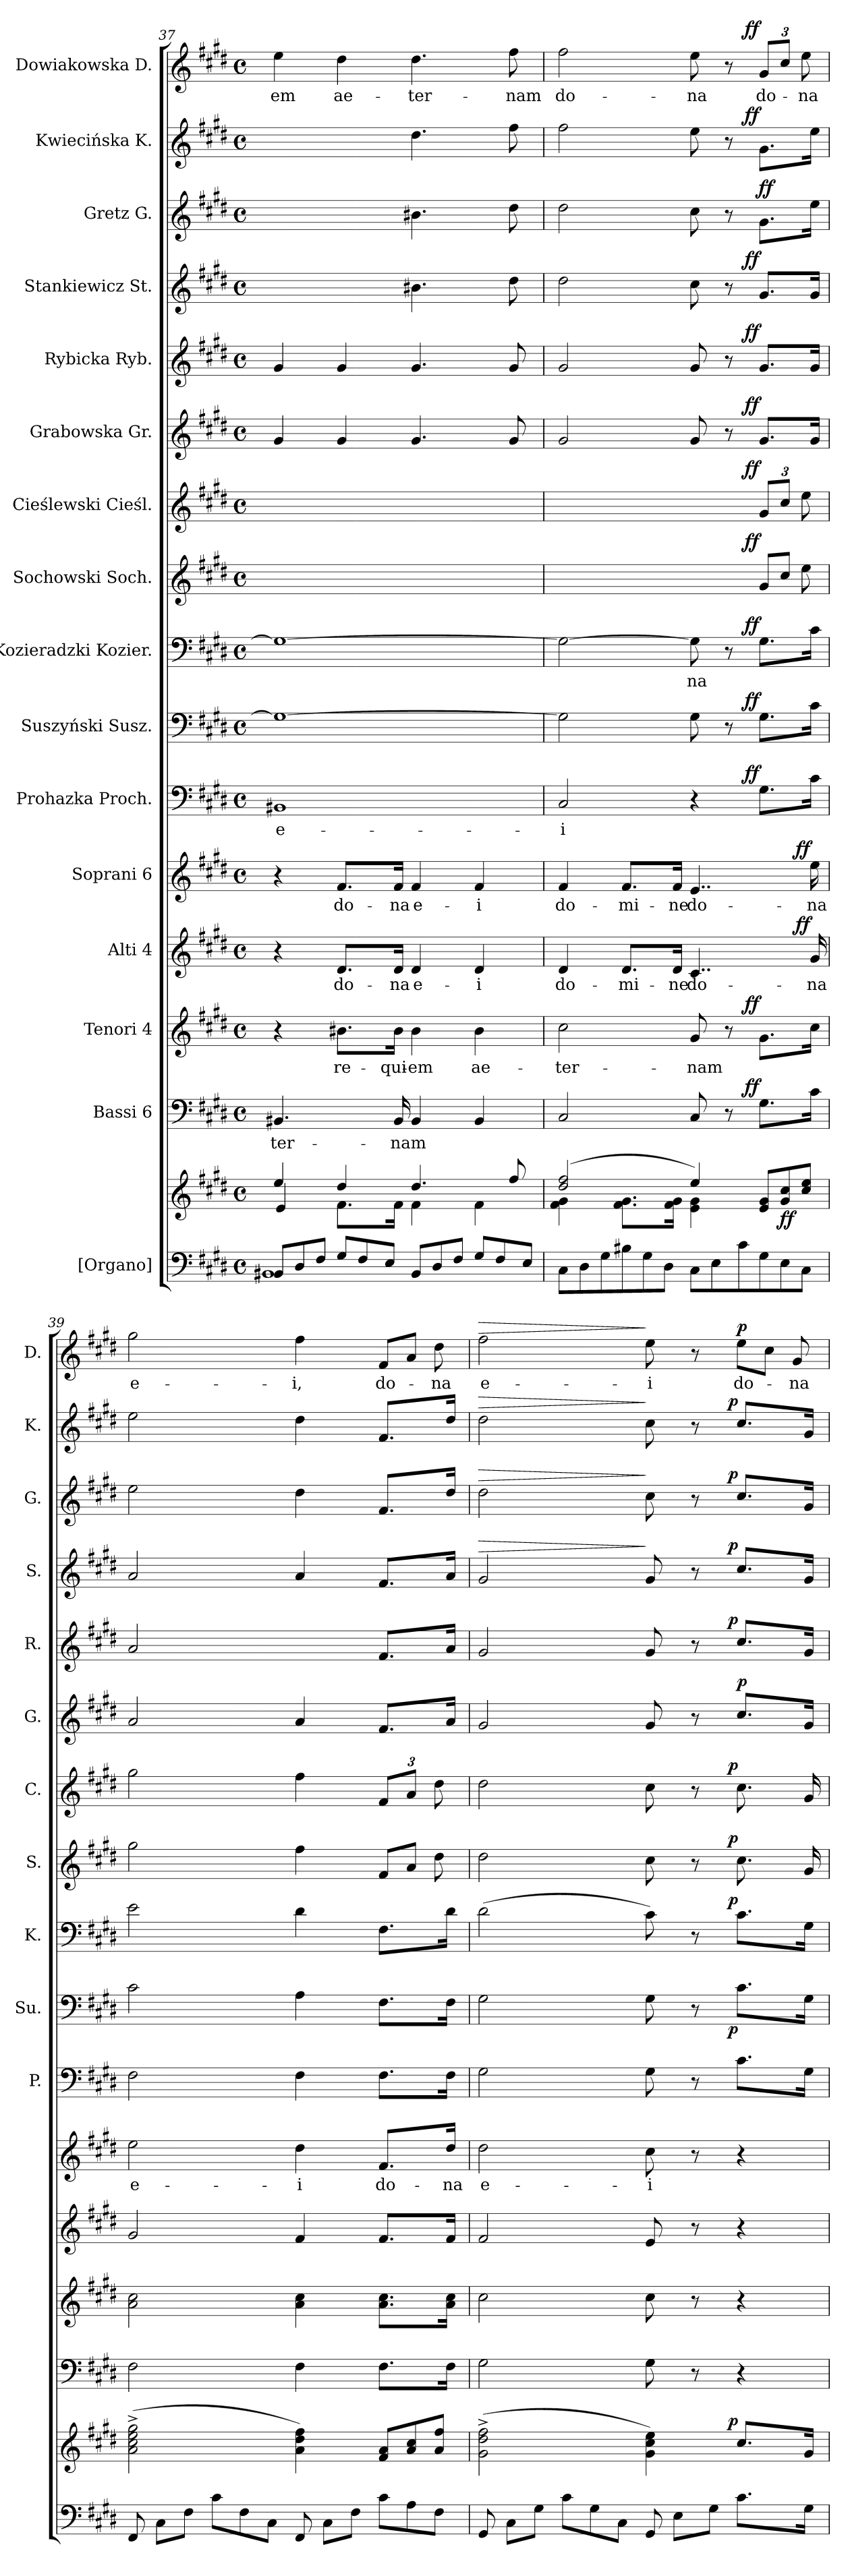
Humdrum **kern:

**kern	**kern	**dynam	**kern	**text	**dynam	**kern	**text	**dynam	**kern	**text	**dynam	**kern	**text	**dynam	**kern	**text	**dynam	**kern	**dynam	**kern	**text	**dynam	**kern	**text	**dynam	**kern	**text	**dynam	**kern	**dynam	**kern	**dynam	**kern	**text	**dynam	**kern	**text	**dynam	**kern	**text	**dynam	**kern	**text	**dynam
*part16	*part16	*part16	*part15	*part15	*part15	*part14	*part14	*part14	*part13	*part13	*part13	*part12	*part12	*part12	*part11	*part11	*part11	*part10	*part10	*part9	*part9	*part9	*part8	*part8	*part8	*part7	*part7	*part7	*part6	*part6	*part5	*part5	*part4	*part4	*part4	*part3	*part3	*part3	*part2	*part2	*part2	*part1	*part1	*part1
*staff17	*staff16	*staff16/17	*staff15	*staff15	*staff15	*staff14	*staff14	*staff14	*staff13	*staff13	*staff13	*staff12	*staff12	*staff12	*staff11	*staff11	*staff11	*staff10	*staff10	*staff9	*staff9	*staff9	*staff8	*staff8	*staff8	*staff7	*staff7	*staff7	*staff6	*staff6	*staff5	*staff5	*staff4	*staff4	*staff4	*staff3	*staff3	*staff3	*staff2	*staff2	*staff2	*staff1	*staff1	*staff1
*I"[Organo]	*	*	*I"Bassi 6	*	*	*I"Tenori 4	*	*	*I"Alti 4	*	*	*I"Soprani 6	*	*	*I"Prohazka Proch.	*	*	*I"Suszyński Susz.	*	*I"Kozieradzki Kozier.	*	*	*I"Sochowski Soch.	*	*	*I"Cieślewski Cieśl.	*	*	*I"Grabowska Gr.	*	*I"Rybicka Ryb.	*	*I"Stankiewicz St.	*	*	*I"Gretz G.	*	*	*I"Kwiecińska K.	*	*	*I"Dowiakowska D.	*	*
*	*	*	*	*	*	*	*	*	*	*	*	*	*	*	*I'P.	*	*	*I'Su.	*	*I'K.	*	*	*I'S.	*	*	*I'C.	*	*	*I'G.	*	*I'R.	*	*I'S.	*	*	*I'G.	*	*	*I'K.	*	*	*I'D.	*	*
*clefF4	*clefG2	*	*clefF4	*	*	*clefG2	*	*	*clefG2	*	*	*clefG2	*	*	*clefF4	*	*	*clefF4	*	*clefF4	*	*	*clefG2	*	*	*clefG2	*	*	*clefG2	*	*clefG2	*	*clefG2	*	*	*clefG2	*	*	*clefG2	*	*	*clefG2	*	*
*	*	*	*	*	*	*ITrd8c12	*	*	*	*	*	*	*	*	*	*	*	*	*	*	*	*	*ITrd8c12	*	*	*ITrd8c12	*	*	*	*	*	*	*	*	*	*	*	*	*	*	*	*	*	*
*k[f#c#g#d#]	*k[f#c#g#d#]	*	*k[f#c#g#d#]	*	*	*k[f#c#g#d#]	*	*	*k[f#c#g#d#]	*	*	*k[f#c#g#d#]	*	*	*k[f#c#g#d#]	*	*	*k[f#c#g#d#]	*	*k[f#c#g#d#]	*	*	*k[f#c#g#d#]	*	*	*k[f#c#g#d#]	*	*	*k[f#c#g#d#]	*	*k[f#c#g#d#]	*	*k[f#c#g#d#]	*	*	*k[f#c#g#d#]	*	*	*k[f#c#g#d#]	*	*	*k[f#c#g#d#]	*	*
*M4/4	*M4/4	*	*M4/4	*	*	*M4/4	*	*	*M4/4	*	*	*M4/4	*	*	*M4/4	*	*	*M4/4	*	*M4/4	*	*	*M4/4	*	*	*M4/4	*	*	*M4/4	*	*M4/4	*	*M4/4	*	*	*M4/4	*	*	*M4/4	*	*	*M4/4	*	*
*met(c)	*met(c)	*	*met(c)	*	*	*met(c)	*	*	*met(c)	*	*	*met(c)	*	*	*met(c)	*	*	*met(c)	*	*met(c)	*	*	*met(c)	*	*	*met(c)	*	*	*met(c)	*	*met(c)	*	*met(c)	*	*	*met(c)	*	*	*met(c)	*	*	*met(c)	*	*
*Xtuplet	*	*	*	*	*	*	*	*	*	*	*	*	*	*	*	*	*	*	*	*	*	*	*	*	*	*	*	*	*	*	*	*	*	*	*	*	*	*	*	*	*	*	*	*
=37	=37	=37	=37	=37	=37	=37	=37	=37	=37	=37	=37	=37	=37	=37	=37	=37	=37	=37	=37	=37	=37	=37	=37	=37	=37	=37	=37	=37	=37	=37	=37	=37	=37	=37	=37	=37	=37	=37	=37	=37	=37	=37	=37	=37
!LO:TX:a:color=crimson:t=⚠	!	!	!	!	!	!	!	!	!	!	!	!	!	!	!	!	!	!	!	!	!	!	!	!	!	!	!	!	!	!	!	!	!	!	!	!	!	!	!	!	!	!	!	!
!LO:N:vis=2	!	!	!	!	!	!	!	!	!	!	!	!	!	!	!	!	!	!	!	!	!	!	!	!	!	!	!	!	!	!	!	!	!	!	!	!	!	!	!	!	!	!	!	!
*^	*^	*	*	*	*	*	*	*	*	*	*	*	*	*	*	*	*	*	*	*	*	*	*	*	*	*	*	*	*	*	*	*	*	*	*	*	*	*	*	*	*	*	*	*
12BB#X/	1BB#X	4ee/	4e/	.	4.BB#X/	-ter-	.	4r	.	.	4r	.	.	4r	.	.	1BB#X	e-	.	1G#_	.	1G#_>	.	.	4e\yy	-em	.	4e\yy	-em	.	4g#/	.	4g#/	.	4ee\yy	-em	.	4ee\yy	-em	.	4ee\yy	-em	.	4ee\	-em	.
12D#/	.	.	.	.	.	.	.	.	.	.	.	.	.	.	.	.	.	.	.	.	.	.	.	.	.	.	.	.	.	.	.	.	.	.	.	.	.	.	.	.	.	.	.	.	.	.
12F#/J	.	.	.	.	.	.	.	.	.	.	.	.	.	.	.	.	.	.	.	.	.	.	.	.	.	.	.	.	.	.	.	.	.	.	.	.	.	.	.	.	.	.	.	.	.	.
12G#/L	.	4dd#/	8.f#\L	.	.	.	.	8.B#X\L	re-	.	8.d#/L	do-	.	8.f#/L	do-	.	.	.	.	.	.	.	.	.	4d#\yy	ae-	.	4d#\yy	ae-	.	4g#/	.	4g#/	.	4dd#\yy	ae	.	4dd#\yy	ae	.	4dd#\yy	ae	.	4dd#\	ae-	.
12F#/	.	.	.	.	.	.	.	.	.	.	.	.	.	.	.	.	.	.	.	.	.	.	.	.	.	.	.	.	.	.	.	.	.	.	.	.	.	.	.	.	.	.	.	.	.	.
.	.	.	.	.	16ryy	.	.	.	.	.	.	.	.	.	.	.	.	.	.	.	.	.	.	.	.	.	.	.	.	.	.	.	.	.	.	.	.	.	.	.	.	.	.	.	.	.
12E/J	.	.	.	.	.	.	.	.	.	.	.	.	.	.	.	.	.	.	.	.	.	.	.	.	.	.	.	.	.	.	.	.	.	.	.	.	.	.	.	.	.	.	.	.	.	.
.	.	.	16f#\Jk	.	16BB#/	-nam	.	16B#\Jk	-qui-	.	16d#/Jk	-na	.	16f#/Jk	-na	.	.	.	.	.	.	.	.	.	.	.	.	.	.	.	.	.	.	.	.	.	.	.	.	.	.	.	.	.	.	.
12BB#/L	.	4.dd#/	4f#\	.	4BB#/	.	.	4B#\	-em	.	4d#/	e-	.	4f#/	e-	.	.	.	.	.	.	.	.	.	4.d#\yy	-ter-	.	4.d#\yy	-ter-	.	4.g#/	.	4.g#/	.	4.b#X\	.	.	4.b#X\	.	.	4.dd#\	.	.	4.dd#\	-ter-	.
12D#/	.	.	.	.	.	.	.	.	.	.	.	.	.	.	.	.	.	.	.	.	.	.	.	.	.	.	.	.	.	.	.	.	.	.	.	.	.	.	.	.	.	.	.	.	.	.
12F#/J	.	.	.	.	.	.	.	.	.	.	.	.	.	.	.	.	.	.	.	.	.	.	.	.	.	.	.	.	.	.	.	.	.	.	.	.	.	.	.	.	.	.	.	.	.	.
12G#/L	.	.	4f#\	.	4BB#/	.	.	4B#\	ae-	.	4d#/	-i	.	4f#/	-i	.	.	.	.	.	.	.	.	.	.	.	.	.	.	.	.	.	.	.	.	.	.	.	.	.	.	.	.	.	.	.
12F#/	.	.	.	.	.	.	.	.	.	.	.	.	.	.	.	.	.	.	.	.	.	.	.	.	.	.	.	.	.	.	.	.	.	.	.	.	.	.	.	.	.	.	.	.	.	.
.	.	8ff#/	.	.	.	.	.	.	.	.	.	.	.	.	.	.	.	.	.	.	.	.	.	.	8f#\yy	-nam	.	8f#\yy	-nam	.	8g#/	.	8g#/	.	8dd#\	.	.	8dd#\	.	.	8ff#\	.	.	8ff#\	-nam	.
12E/J	.	.	.	.	.	.	.	.	.	.	.	.	.	.	.	.	.	.	.	.	.	.	.	.	.	.	.	.	.	.	.	.	.	.	.	.	.	.	.	.	.	.	.	.	.	.
*v	*v	*	*	*	*	*	*	*	*	*	*	*	*	*	*	*	*	*	*	*	*	*	*	*	*	*	*	*	*	*	*	*	*	*	*	*	*	*	*	*	*	*	*	*	*	*
=38	=38	=38	=38	=38	=38	=38	=38	=38	=38	=38	=38	=38	=38	=38	=38	=38	=38	=38	=38	=38	=38	=38	=38	=38	=38	=38	=38	=38	=38	=38	=38	=38	=38	=38	=38	=38	=38	=38	=38	=38	=38	=38	=38	=38	=38
12C#\L	(>2dd#/ 2ff#/	4f#\ 4g#\	.	2C#/	.	.	2c#\	-ter-	.	4d#/	do-	.	4f#/	do-	.	2C#/	-i	.	2G#\]	.	2G#\_	.	.	2f#\yy	do-	.	2f#\yy	do-	.	2g#/	.	2g#/	.	2dd#\	.	.	2dd#\	.	.	2ff#\	.	.	2ff#\	do-	.
12D#\	.	.	.	.	.	.	.	.	.	.	.	.	.	.	.	.	.	.	.	.	.	.	.	.	.	.	.	.	.	.	.	.	.	.	.	.	.	.	.	.	.	.	.	.	.
12G#\	.	.	.	.	.	.	.	.	.	.	.	.	.	.	.	.	.	.	.	.	.	.	.	.	.	.	.	.	.	.	.	.	.	.	.	.	.	.	.	.	.	.	.	.	.
12B#X\	.	8.f#\ 8.g#\L	.	.	.	.	.	.	.	8.d#/L	-mi-	.	8.f#/L	-mi-	.	.	.	.	.	.	.	.	.	.	.	.	.	.	.	.	.	.	.	.	.	.	.	.	.	.	.	.	.	.	.
12G#\	.	.	.	.	.	.	.	.	.	.	.	.	.	.	.	.	.	.	.	.	.	.	.	.	.	.	.	.	.	.	.	.	.	.	.	.	.	.	.	.	.	.	.	.	.
12D#\J	.	.	.	.	.	.	.	.	.	.	.	.	.	.	.	.	.	.	.	.	.	.	.	.	.	.	.	.	.	.	.	.	.	.	.	.	.	.	.	.	.	.	.	.	.
.	.	16f#\ 16g#\Jk	.	.	.	.	.	.	.	16d#/Jk	-ne	.	16f#/Jk	-ne	.	.	.	.	.	.	.	.	.	.	.	.	.	.	.	.	.	.	.	.	.	.	.	.	.	.	.	.	.	.	.
12C#\L	4ee/)	4e\ 4g#\	.	8C#/	.	.	8G#/	-nam	.	4..c#/	do-	.	4..e/	do-	.	4r	.	.	8G#\	.	8G#\]	-na	.	8e\yy	-na	.	8e\yy	-na	.	8g#/	.	8g#/	.	8cc#\	.	.	8cc#\	.	.	8ee\	.	.	8ee\	-na	.
12E\	.	.	.	.	.	.	.	.	.	.	.	.	.	.	.	.	.	.	.	.	.	.	.	.	.	.	.	.	.	.	.	.	.	.	.	.	.	.	.	.	.	.	.	.	.
.	.	.	.	8r	.	.	8r	.	.	.	.	.	.	.	.	.	.	.	8r	.	8r	.	.	8ryy	.	.	8ryy	.	.	8r	.	8r	.	8r	.	.	8r	.	.	8r	.	.	8r	.	.
12c#\	.	.	.	.	.	.	.	.	.	.	.	.	.	.	.	.	.	.	.	.	.	.	.	.	.	.	.	.	.	.	.	.	.	.	.	.	.	.	.	.	.	.	.	.	.
*	*Xtuplet	*	*	*	*	*	*	*	*	*	*	*	*	*	*	*	*	*	*	*	*	*	*	*Xtuplet	*	*	*Xbrackettup	*	*	*	*	*	*	*	*	*	*	*	*	*	*	*	*Xbrackettup	*	*
!	!	!	!	!	!	!LO:DY:a:rj	!	!	!LO:DY:a:rj	!	!	!	!	!	!	!	!	!LO:DY:a:rj	!	!LO:DY:a:rj	!	!	!LO:DY:a:rj	!	!	!LO:DY:a:rj	!	!	!LO:DY:a:rj	!	!LO:DY:a:rj	!	!LO:DY:a:rj	!	!	!LO:DY:a:rj	!	!	!LO:DY:a	!	!	!LO:DY:a:rj	!	!	!LO:DY:a:rj
12G#\	12e/ 12g#/L	4ryy	.	8.G#\L	.	ff	8.G#\L	.	ff	.	.	.	.	.	.	8.G#\L	.	ff	8.G#\L	ff	8.G#\L	.	ff	12G#/L	.	ff	12G#/L	.	ff	8.g#/L	ff	8.g#/L	ff	8.g#/L	.	ff	8.g#\L	.	ff	8.g#\L	.	ff	12g#/L	do-	ff
!	!	!	!LO:DY:b	!	!	!	!	!	!	!	!	!	!	!	!	!	!	!	!	!	!	!	!	!	!	!	!	!	!	!	!	!	!	!	!	!	!	!	!	!	!	!	!	!	!
12E\	12g#/ 12cc#/	.	ff	.	.	.	.	.	.	.	.	.	.	.	.	.	.	.	.	.	.	.	.	12c#/J	.	.	12c#/J	.	.	.	.	.	.	.	.	.	.	.	.	.	.	.	12cc#/J	.	.
12C#\J	12cc#/ 12ee/J	.	.	.	.	.	.	.	.	.	.	.	.	.	.	.	.	.	.	.	.	.	.	12e\	.	.	12e\	.	.	.	.	.	.	.	.	.	.	.	.	.	.	.	12ee\	-na	.
!	!	!	!	!	!	!	!	!	!	!	!	!LO:DY:a:rj	!	!	!LO:DY:a:rj	!	!	!	!	!	!	!	!	!	!	!	!	!	!	!	!	!	!	!	!	!	!	!	!	!	!	!	!	!	!
.	.	.	.	16c#\Jk	.	.	16c#\Jk	.	.	16g#/	-na	ff	16ee\	-na	ff	16c#\Jk	.	.	16c#\Jk	.	16c#\Jk	.	.	.	.	.	.	.	.	16g#/Jk	.	16g#/Jk	.	16g#/Jk	.	.	16ee\Jk	.	.	16ee\Jk	.	.	.	.	.
*	*v	*v	*	*	*	*	*	*	*	*	*	*	*	*	*	*	*	*	*	*	*	*	*	*	*	*	*	*	*	*	*	*	*	*	*	*	*	*	*	*	*	*	*	*	*
=39	=39	=39	=39	=39	=39	=39	=39	=39	=39	=39	=39	=39	=39	=39	=39	=39	=39	=39	=39	=39	=39	=39	=39	=39	=39	=39	=39	=39	=39	=39	=39	=39	=39	=39	=39	=39	=39	=39	=39	=39	=39	=39	=39	=39
12FF#/	(>2a^>\ 2cc#^>\ 2ee^>\ 2gg#^>\	.	2F#\	.	.	2A\ 2c#\	.	.	2g#/	.	.	2ee\	e-	.	2F#\	.	.	2c#\	.	2e\	.	.	2g#\	.	.	2g#\	.	.	2a/	.	2a/	.	2a/	.	.	2ee\	.	.	2ee\	.	.	2gg#\	e-	.
12C#\L	.	.	.	.	.	.	.	.	.	.	.	.	.	.	.	.	.	.	.	.	.	.	.	.	.	.	.	.	.	.	.	.	.	.	.	.	.	.	.	.	.	.	.	.
12F#\J	.	.	.	.	.	.	.	.	.	.	.	.	.	.	.	.	.	.	.	.	.	.	.	.	.	.	.	.	.	.	.	.	.	.	.	.	.	.	.	.	.	.	.	.
12c#\L	.	.	.	.	.	.	.	.	.	.	.	.	.	.	.	.	.	.	.	.	.	.	.	.	.	.	.	.	.	.	.	.	.	.	.	.	.	.	.	.	.	.	.	.
12F#\	.	.	.	.	.	.	.	.	.	.	.	.	.	.	.	.	.	.	.	.	.	.	.	.	.	.	.	.	.	.	.	.	.	.	.	.	.	.	.	.	.	.	.	.
12C#\J	.	.	.	.	.	.	.	.	.	.	.	.	.	.	.	.	.	.	.	.	.	.	.	.	.	.	.	.	.	.	.	.	.	.	.	.	.	.	.	.	.	.	.	.
12FF#/	4a\ 4dd#\ 4ff#\)	.	4F#\	.	.	4A\ 4c#\	.	.	4f#/	.	.	4dd#\	-i	.	4F#\	.	.	4A\	.	4d#\	.	.	4f#\	.	.	4f#\	.	.	4a/	.	4ryy	.	4a/	.	.	4dd#\	.	.	4dd#\	.	.	4ff#\	-i,	.
12C#\L	.	.	.	.	.	.	.	.	.	.	.	.	.	.	.	.	.	.	.	.	.	.	.	.	.	.	.	.	.	.	.	.	.	.	.	.	.	.	.	.	.	.	.	.
12F#\J	.	.	.	.	.	.	.	.	.	.	.	.	.	.	.	.	.	.	.	.	.	.	.	.	.	.	.	.	.	.	.	.	.	.	.	.	.	.	.	.	.	.	.	.
*	*	*	*	*	*	*	*	*	*	*	*	*	*	*	*	*	*	*	*	*	*	*	*	*	*	*	*	*	*	*	*	*	*	*	*	*	*	*	*	*	*	*Xtuplet	*	*
12c#\L	12f#/ 12a/L	.	8.F#\L	.	.	8.A\ 8.c#\L	.	.	8.f#/L	.	.	8.f#/L	do-	.	8.F#\L	.	.	8.F#\L	.	8.F#\L	.	.	12F#/L	.	.	12F#/L	.	.	8.f#/L	.	8.f#/L	.	8.f#/L	.	.	8.f#/L	.	.	8.f#/L	.	.	12f#/L	do-	.
12A\	12a/ 12cc#/	.	.	.	.	.	.	.	.	.	.	.	.	.	.	.	.	.	.	.	.	.	12A/J	.	.	12A/J	.	.	.	.	.	.	.	.	.	.	.	.	.	.	.	12a/J	.	.
12F#\J	12a/ 12ff#/J	.	.	.	.	.	.	.	.	.	.	.	.	.	.	.	.	.	.	.	.	.	12d#\	.	.	12d#\	.	.	.	.	.	.	.	.	.	.	.	.	.	.	.	12dd#\	-na	.
.	.	.	16F#\Jk	.	.	16A\ 16c#\Jk	.	.	16f#/Jk	.	.	16dd#/Jk	-na	.	16F#\Jk	.	.	16F#\Jk	.	16d#\Jk	.	.	.	.	.	.	.	.	16a/Jk	.	16a/Jk	.	16a/Jk	.	.	16dd#/Jk	.	.	16dd#/Jk	.	.	.	.	.
=40	=40	=40	=40	=40	=40	=40	=40	=40	=40	=40	=40	=40	=40	=40	=40	=40	=40	=40	=40	=40	=40	=40	=40	=40	=40	=40	=40	=40	=40	=40	=40	=40	=40	=40	=40	=40	=40	=40	=40	=40	=40	=40	=40	=40
!	!	!	!	!	!	!	!	!	!	!	!	!	!	!	!	!	!	!	!	!	!	!	!	!	!	!	!	!	!	!	!	!	!	!	!LO:HP:a	!	!	!LO:HP:a	!	!	!LO:HP:a	!	!	!LO:HP:a
12GG#/	(>2g#^>\ 2dd#^>\ 2ff#^>\	.	2G#\	.	.	2c#\	.	.	2f#/	.	.	2dd#\	e-	.	2G#\	.	.	2G#\	.	(>2d#\	.	.	2d#\	.	.	2d#\	.	.	2g#/	.	2g#/	.	2g#/	.	>	2dd#\	.	>	2dd#\	.	>	2ff#\	e-	>
12C#\L	.	.	.	.	.	.	.	.	.	.	.	.	.	.	.	.	.	.	.	.	.	.	.	.	.	.	.	.	.	.	.	.	.	.	.	.	.	.	.	.	.	.	.	.
12G#\J	.	.	.	.	.	.	.	.	.	.	.	.	.	.	.	.	.	.	.	.	.	.	.	.	.	.	.	.	.	.	.	.	.	.	.	.	.	.	.	.	.	.	.	.
12c#\L	.	.	.	.	.	.	.	.	.	.	.	.	.	.	.	.	.	.	.	.	.	.	.	.	.	.	.	.	.	.	.	.	.	.	.	.	.	.	.	.	.	.	.	.
12G#\	.	.	.	.	.	.	.	.	.	.	.	.	.	.	.	.	.	.	.	.	.	.	.	.	.	.	.	.	.	.	.	.	.	.	.	.	.	.	.	.	.	.	.	.
12C#\J	.	.	.	.	.	.	.	.	.	.	.	.	.	.	.	.	.	.	.	.	.	.	.	.	.	.	.	.	.	.	.	.	.	.	.	.	.	.	.	.	.	.	.	.
12GG#/	4g#\ 4cc#\ 4ee\)	.	8G#\	.	.	8c#\	.	.	8e/	.	.	8cc#\	-i	.	8G#\	.	.	8G#\	.	8c#\)	.	.	8c#\	.	.	8c#\	.	.	8g#/	.	8g#/	.	8g#/	.	]	8cc#\	.	]	8cc#\	.	]	8ee\	-i	]
12E\L	.	.	.	.	.	.	.	.	.	.	.	.	.	.	.	.	.	.	.	.	.	.	.	.	.	.	.	.	.	.	.	.	.	.	.	.	.	.	.	.	.	.	.	.
.	.	.	8r	.	.	8r	.	.	8r	.	.	8r	.	.	8r	.	.	8r	.	8r	.	.	8r	.	.	8r	.	.	8r	.	8r	.	8r	.	.	8r	.	.	8r	.	.	8r	.	.
12G#\J	.	.	.	.	.	.	.	.	.	.	.	.	.	.	.	.	.	.	.	.	.	.	.	.	.	.	.	.	.	.	.	.	.	.	.	.	.	.	.	.	.	.	.	.
!	!	!LO:DY:a:rj	!	!	!	!	!	!	!	!	!	!	!	!	!	!	!	!	!LO:DY:b:rj	!	!	!LO:DY:b:rj	!	!	!LO:DY:a:rj	!	!	!LO:DY:a:rj	!	!LO:DY:a	!	!LO:DY:a:rj	!	!	!LO:DY:a:rj	!	!	!LO:DY:a:rj	!	!	!LO:DY:a:rj	!	!	!LO:DY:a
8.c#\L	8.cc#/L	p	4r	.	.	4r	.	.	4r	.	.	4r	.	.	8.c#\L	.	.	8.c#\L	p.	8.c#\L	.	p	8.c#\	.	p	8.c#\	.	p	8.cc#/L	p	8.cc#/L	p	8.cc#/L	.	p	8.cc#/L	.	p	8.cc#/L	.	p	12ee\L	do-	p
.	.	.	.	.	.	.	.	.	.	.	.	.	.	.	.	.	.	.	.	.	.	.	.	.	.	.	.	.	.	.	.	.	.	.	.	.	.	.	.	.	.	12cc#\J	.	.
.	.	.	.	.	.	.	.	.	.	.	.	.	.	.	.	.	.	.	.	.	.	.	.	.	.	.	.	.	.	.	.	.	.	.	.	.	.	.	.	.	.	12g#/	-na	.
16G#\Jk	16g#/Jk	.	.	.	.	.	.	.	.	.	.	.	.	.	16G#\Jk	.	.	16G#\Jk	.	16G#\Jk	.	.	16G#/	.	.	16G#/	.	.	16g#/Jk	.	16g#/Jk	.	16g#/Jk	.	.	16g#/Jk	.	.	16g#/Jk	.	.	.	.	.
=	=	=	=	=	=	=	=	=	=	=	=	=	=	=	=	=	=	=	=	=	=	=	=	=	=	=	=	=	=	=	=	=	=	=	=	=	=	=	=	=	=	=	=	=
*-	*-	*-	*-	*-	*-	*-	*-	*-	*-	*-	*-	*-	*-	*-	*-	*-	*-	*-	*-	*-	*-	*-	*-	*-	*-	*-	*-	*-	*-	*-	*-	*-	*-	*-	*-	*-	*-	*-	*-	*-	*-	*-	*-	*-
